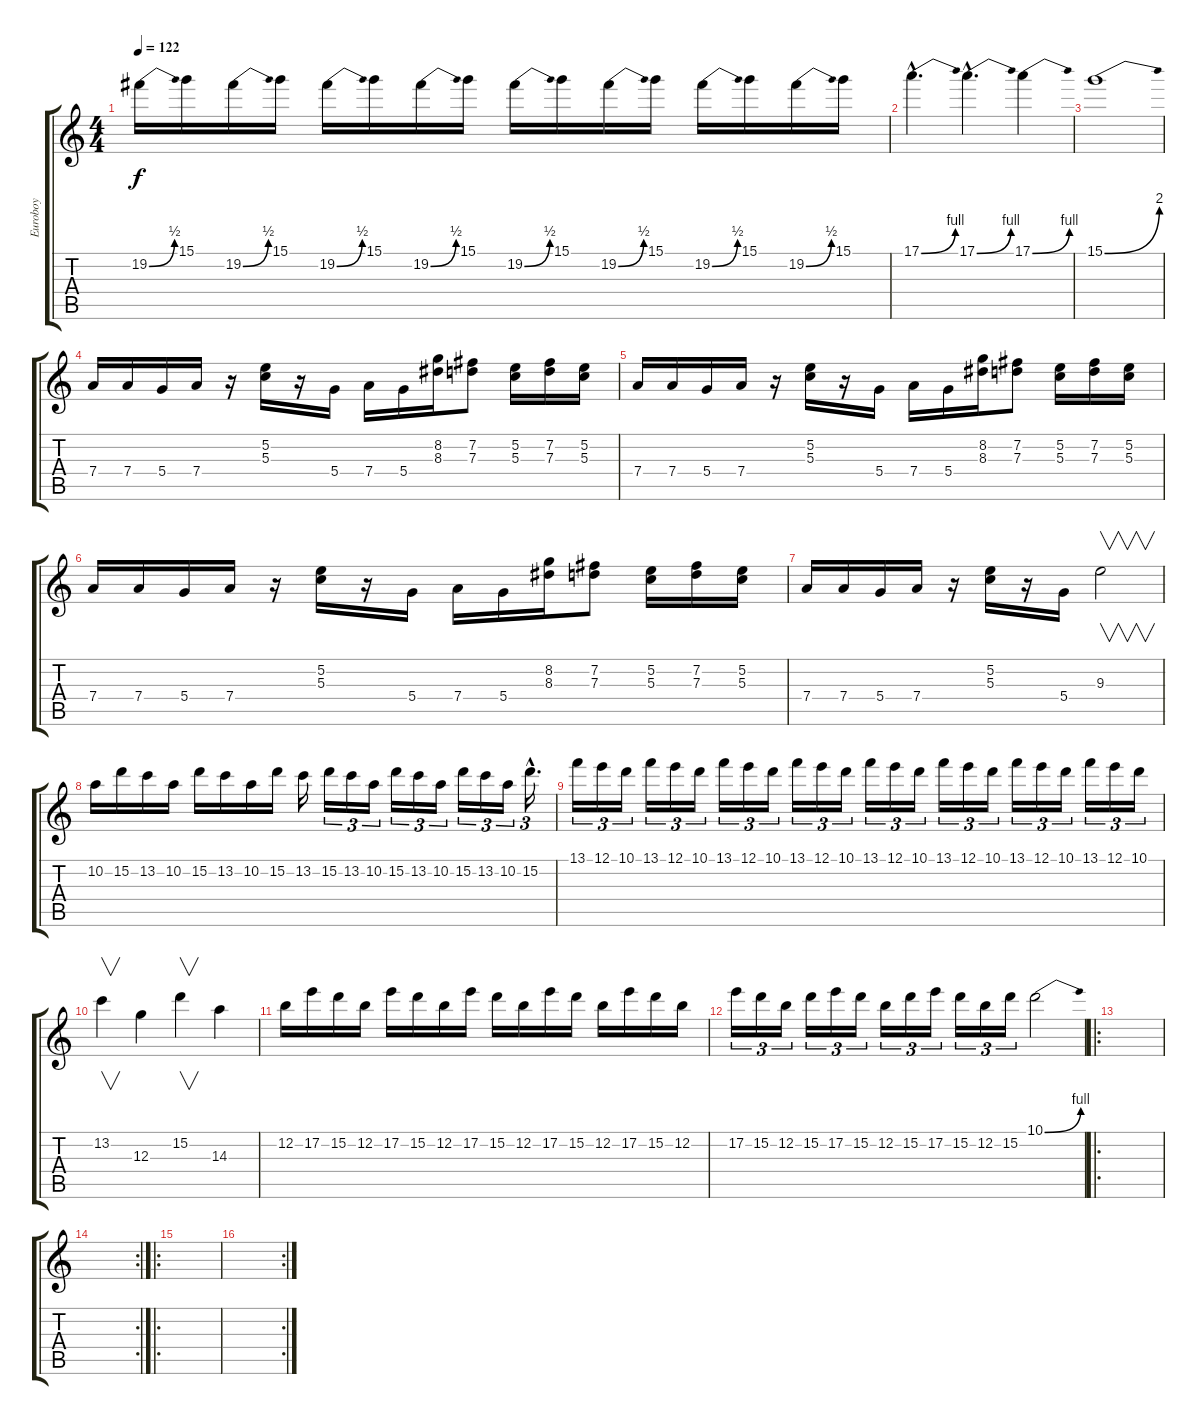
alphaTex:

\track ("Euroboy" "Euroboy") {instrument distortionguitar}
\staff {score tabs}
\tuning (E4 B3 G3 D3 A2 E2) {hide}
\ts (4 4)
\tempo 122
\clef g2
\ks c
19.2{be (bend 0 0 60 2)}.16{dy f} 15.1.16 19.2{be (bend 0 0 60 2)}.16 15.1.16 19.2{be (bend 0 0 60 2)}.16 15.1.16 19.2{be (bend 0 0 60 2)}.16 15.1.16 19.2{be (bend 0 0 60 2)}.16 15.1.16 19.2{be (bend 0 0 60 2)}.16 15.1.16 19.2{be (bend 0 0 60 2)}.16 15.1.16 19.2{be (bend 0 0 60 2)}.16 15.1.16 |
17.1{be (bend 0 0 60 4) hac}.4{d} 17.1{be (bend 0 0 60 4) hac}.4{d} 17.1{be (bend 0 0 60 4)}.4 |
15.1{be (bend 0 0 60 8)}.1 |
7.4.16 7.4.16 5.4.16 7.4.16 r.16 (5.2 5.3).16 r.16 5.4.16 7.4.16 5.4.16 (8.2 8.3).16 (7.2 7.3).8 (5.2 5.3).16 (7.2 7.3).16 (5.2 5.3).16 |
7.4.16 7.4.16 5.4.16 7.4.16 r.16 (5.2 5.3).16 r.16 5.4.16 7.4.16 5.4.16 (8.2 8.3).16 (7.2 7.3).8 (5.2 5.3).16 (7.2 7.3).16 (5.2 5.3).16 |
7.4.16 7.4.16 5.4.16 7.4.16 r.16 (5.2 5.3).16 r.16 5.4.16 7.4.16 5.4.16 (8.2 8.3).16 (7.2 7.3).8 (5.2 5.3).16 (7.2 7.3).16 (5.2 5.3).16 |
7.4.16 7.4.16 5.4.16 7.4.16 r.16 (5.2 5.3).16 r.16 5.4.16 9.3.2{v} |
10.2.16 15.2.16 13.2.16 10.2.16 15.2.16 13.2.16 10.2.16 15.2.16 13.2.16 15.2.16{tu (3 2)} 13.2.16{tu (3 2)} 10.2.16{tu (3 2)} 15.2.16{tu (3 2)} 13.2.16{tu (3 2)} 10.2.16{tu (3 2)} 15.2.16{tu (3 2)} 13.2.16{tu (3 2)} 10.2.16{tu (3 2)} 15.2{hac}.16{d tu (3 2)} |
13.1.16{tu (3 2)} 12.1.16{tu (3 2)} 10.1.16{tu (3 2)} 13.1.16{tu (3 2)} 12.1.16{tu (3 2)} 10.1.16{tu (3 2)} 13.1.16{tu (3 2)} 12.1.16{tu (3 2)} 10.1.16{tu (3 2)} 13.1.16{tu (3 2)} 12.1.16{tu (3 2)} 10.1.16{tu (3 2)} 13.1.16{tu (3 2)} 12.1.16{tu (3 2)} 10.1.16{tu (3 2)} 13.1.16{tu (3 2)} 12.1.16{tu (3 2)} 10.1.16{tu (3 2)} 13.1.16{tu (3 2)} 12.1.16{tu (3 2)} 10.1.16{tu (3 2)} 13.1.16{tu (3 2)} 12.1.16{tu (3 2)} 10.1.16{tu (3 2)} |
13.2.4{v} 12.3.4 15.2.4{v} 14.3.4 |
12.2.16 17.2.16 15.2.16 12.2.16 17.2.16 15.2.16 12.2.16 17.2.16 15.2.16 12.2.16 17.2.16 15.2.16 12.2.16 17.2.16 15.2.16 12.2.16 |
17.2.16{tu (3 2)} 15.2.16{tu (3 2)} 12.2.16{tu (3 2)} 15.2.16{tu (3 2)} 17.2.16{tu (3 2)} 15.2.16{tu (3 2)} 12.2.16{tu (3 2)} 15.2.16{tu (3 2)} 17.2.16{tu (3 2)} 15.2.16{tu (3 2)} 12.2.16{tu (3 2)} 15.2.16{tu (3 2)} 10.1{be (bend 0 0 60 4)}.2 |
\ro
|
\rc 2
|
\ro
|
\rc 2
